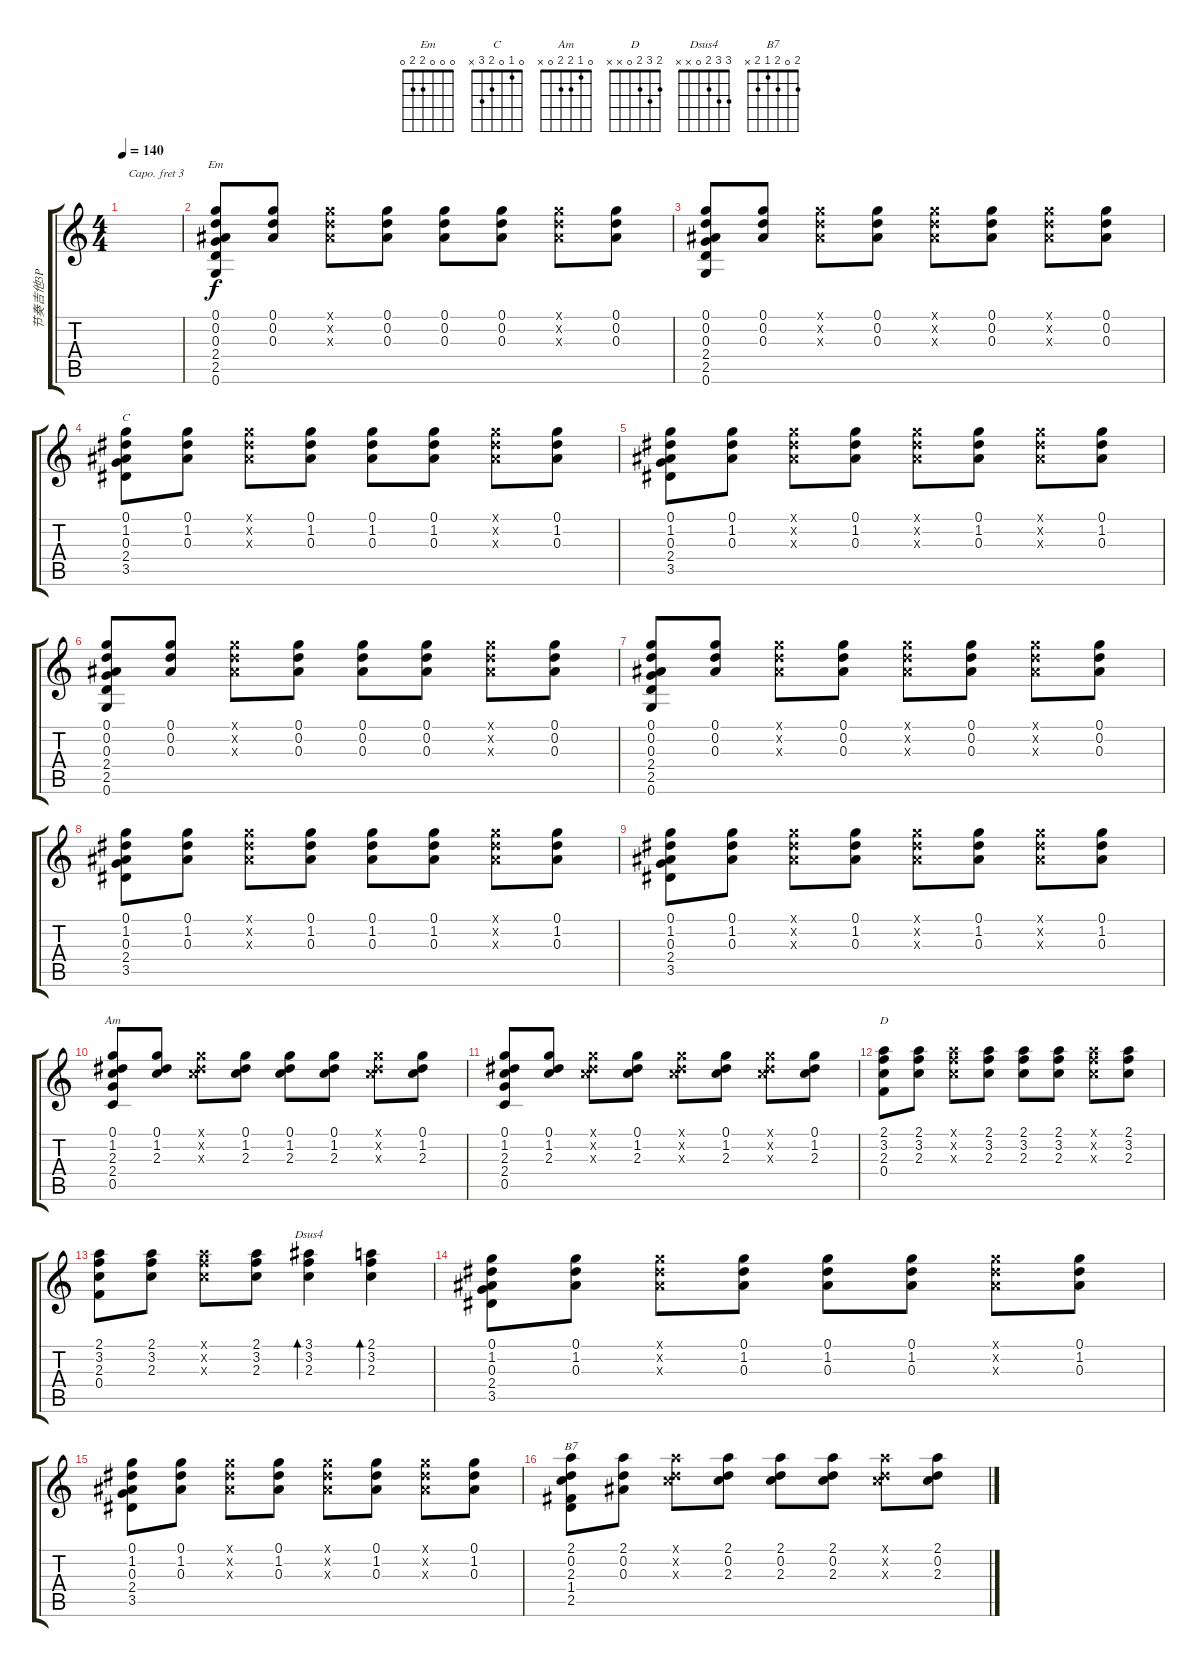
\track ("节奏吉他3P" "节奏吉他3P") {instrument acousticguitarnylon}
\staff {score tabs}
\capo 3
\tuning (E4 B3 G3 D3 A2 E2) {hide}
\chord ("Em" 0 0 0 2 2 0)
\chord ("C" 0 1 0 2 3 x)
\chord ("Am" 0 1 2 2 0 x)
\chord ("D" 2 3 2 0 x x)
\chord ("Dsus4" 3 3 2 0 x x)
\chord ("B7" 2 0 2 1 2 x)
\ts (4 4)
\tempo 140
\clef g2
\ks c
|
(0.1 0.2 0.3 2.4 2.5 0.6).8{ch "Em"} (0.1 0.2 0.3).8 (0.1{x} 0.2{x} 0.3{x}).8 (0.1 0.2 0.3).8 (0.1 0.2 0.3).8 (0.1 0.2 0.3).8 (0.1{x} 0.2{x} 0.3{x}).8 (0.1 0.2 0.3).8 |
(0.1 0.2 0.3 2.4 2.5 0.6).8 (0.1 0.2 0.3).8 (0.1{x} 0.2{x} 0.3{x}).8 (0.1 0.2 0.3).8 (0.1{x} 0.2{x} 0.3{x}).8 (0.1 0.2 0.3).8 (0.1{x} 0.2{x} 0.3{x}).8 (0.1 0.2 0.3).8 |
(0.1 1.2 0.3 2.4 3.5).8{ch "C"} (0.1 1.2 0.3).8 (0.1{x} 1.2{x} 0.3{x}).8 (0.1 1.2 0.3).8 (0.1 1.2 0.3).8 (0.1 1.2 0.3).8 (0.1{x} 1.2{x} 0.3{x}).8 (0.1 1.2 0.3).8 |
(0.1 1.2 0.3 2.4 3.5).8 (0.1 1.2 0.3).8 (0.1{x} 1.2{x} 0.3{x}).8 (0.1 1.2 0.3).8 (0.1{x} 1.2{x} 0.3{x}).8 (0.1 1.2 0.3).8 (0.1{x} 1.2{x} 0.3{x}).8 (0.1 1.2 0.3).8 |
(0.1 0.2 0.3 2.4 2.5 0.6).8 (0.1 0.2 0.3).8 (0.1{x} 0.2{x} 0.3{x}).8 (0.1 0.2 0.3).8 (0.1 0.2 0.3).8 (0.1 0.2 0.3).8 (0.1{x} 0.2{x} 0.3{x}).8 (0.1 0.2 0.3).8 |
(0.1 0.2 0.3 2.4 2.5 0.6).8 (0.1 0.2 0.3).8 (0.1{x} 0.2{x} 0.3{x}).8 (0.1 0.2 0.3).8 (0.1{x} 0.2{x} 0.3{x}).8 (0.1 0.2 0.3).8 (0.1{x} 0.2{x} 0.3{x}).8 (0.1 0.2 0.3).8 |
(0.1 1.2 0.3 2.4 3.5).8 (0.1 1.2 0.3).8 (0.1{x} 1.2{x} 0.3{x}).8 (0.1 1.2 0.3).8 (0.1 1.2 0.3).8 (0.1 1.2 0.3).8 (0.1{x} 1.2{x} 0.3{x}).8 (0.1 1.2 0.3).8 |
(0.1 1.2 0.3 2.4 3.5).8 (0.1 1.2 0.3).8 (0.1{x} 1.2{x} 0.3{x}).8 (0.1 1.2 0.3).8 (0.1{x} 1.2{x} 0.3{x}).8 (0.1 1.2 0.3).8 (0.1{x} 1.2{x} 0.3{x}).8 (0.1 1.2 0.3).8 |
(0.1 1.2 2.3 2.4 0.5).8{ch "Am"} (0.1 1.2 2.3).8 (0.1{x} 1.2{x} 2.3{x}).8 (0.1 1.2 2.3).8 (0.1 1.2 2.3).8 (0.1 1.2 2.3).8 (0.1{x} 1.2{x} 2.3{x}).8 (0.1 1.2 2.3).8 |
(0.1 1.2 2.3 2.4 0.5).8 (0.1 1.2 2.3).8 (0.1{x} 1.2{x} 2.3{x}).8 (0.1 1.2 2.3).8 (0.1{x} 1.2{x} 2.3{x}).8 (0.1 1.2 2.3).8 (0.1{x} 1.2{x} 2.3{x}).8 (0.1 1.2 2.3).8 |
(2.1 3.2 2.3 0.4).8{ch "D"} (2.1 3.2 2.3).8 (2.1{x} 3.2{x} 2.3{x}).8 (2.1 3.2 2.3).8 (2.1 3.2 2.3).8 (2.1 3.2 2.3).8 (2.1{x} 3.2{x} 2.3{x}).8 (2.1 3.2 2.3).8 |
(2.1 3.2 2.3 0.4).8 (2.1 3.2 2.3).8 (2.1{x} 3.2{x} 2.3{x}).8 (2.1 3.2 2.3).8 (3.1 3.2 2.3).4{bd 240 ch "Dsus4"} (2.1 3.2 2.3).4{bd 240} |
(0.1 1.2 0.3 2.4 3.5).8 (0.1 1.2 0.3).8 (0.1{x} 1.2{x} 0.3{x}).8 (0.1 1.2 0.3).8 (0.1 1.2 0.3).8 (0.1 1.2 0.3).8 (0.1{x} 1.2{x} 0.3{x}).8 (0.1 1.2 0.3).8 |
(0.1 1.2 0.3 2.4 3.5).8 (0.1 1.2 0.3).8 (0.1{x} 1.2{x} 0.3{x}).8 (0.1 1.2 0.3).8 (0.1{x} 1.2{x} 0.3{x}).8 (0.1 1.2 0.3).8 (0.1{x} 1.2{x} 0.3{x}).8 (0.1 1.2 0.3).8 |
(2.1 0.2 2.3 1.4 2.5).8{ch "B7"} (2.1 0.2 0.3).8 (2.1{x} 0.2{x} 2.3{x}).8 (2.1 0.2 2.3).8 (2.1 0.2 2.3).8 (2.1 0.2 2.3).8 (2.1{x} 0.2{x} 2.3{x}).8 (2.1 0.2 2.3).8
